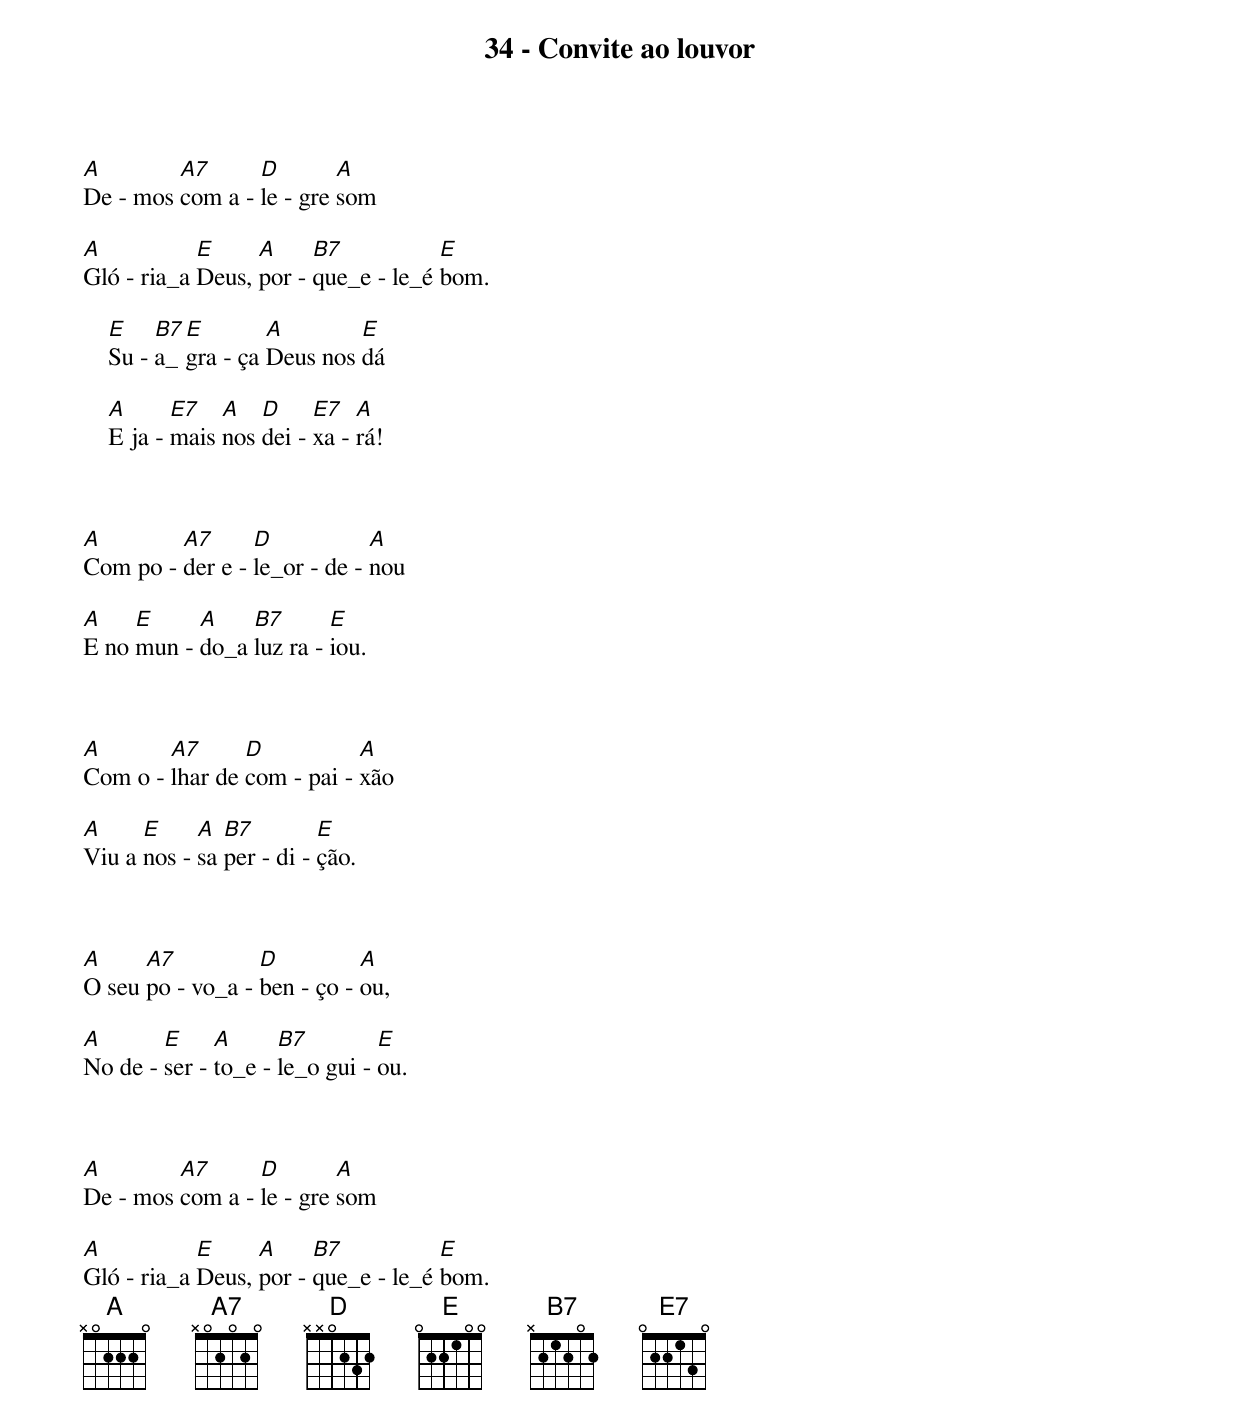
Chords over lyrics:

34 - Convite ao louvor

A        A7      D        A
De - mos com a - le - gre som

A           E     A     B7           E
Gló - ria_a Deus, por - que_e - le_é bom.

    E    B7 E        A        E
    Su - a_ gra - ça Deus nos dá

    A      E7   A   D     E7   A
    E ja - mais nos dei - xa - rá!



A        A7      D            A
Com po - der e - le_or - de - nou

A    E     A    B7       E
E no mun - do_a luz ra - iou.



A       A7      D           A
Com o - lhar de com - pai - xão

A     E     A  B7         E
Viu a nos - sa per - di - ção.



A     A7          D          A
O seu po - vo_a - ben - ço - ou,

A       E     A      B7         E
No de - ser - to_e - le_o gui - ou.



A        A7      D        A
De - mos com a - le - gre som

A           E     A     B7           E
Gló - ria_a Deus, por - que_e - le_é bom.
